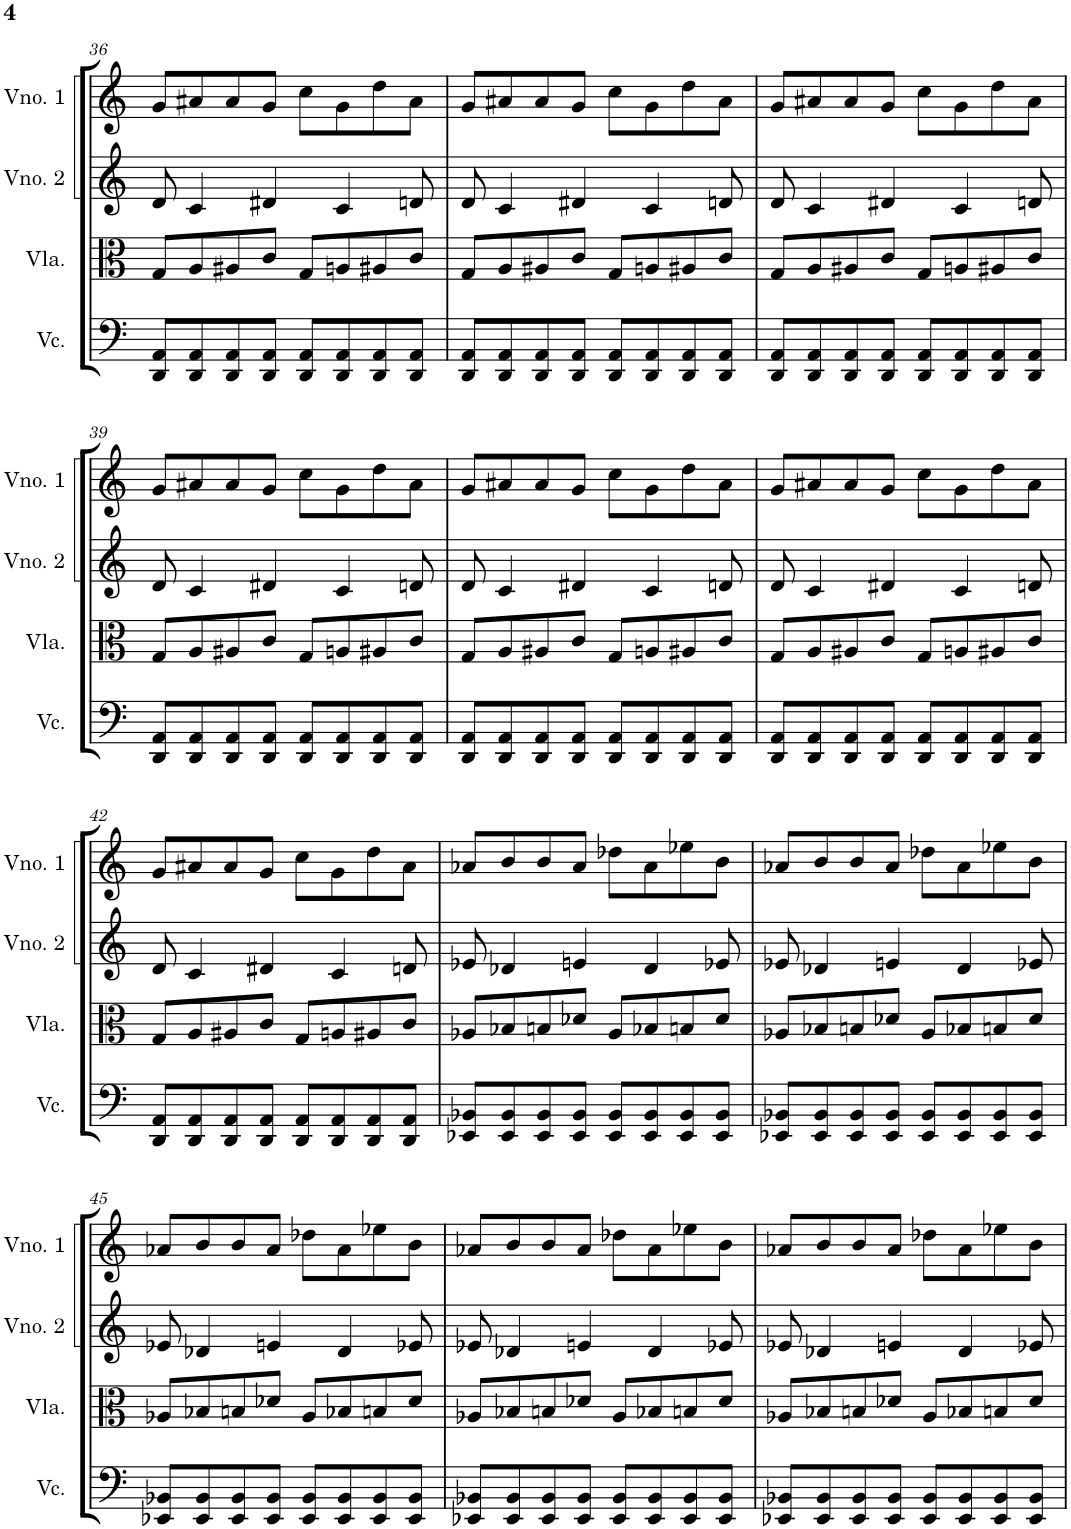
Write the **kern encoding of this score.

**kern	**kern	**kern	**kern
*part4	*part3	*part2	*part1
*staff4	*staff3	*staff2	*staff1
*I"Violoncelo	*I"Viola	*I"Violino 2	*I"Violino 1
*I'Vc.	*I'Vla.	*I'Vno. 2	*I'Vno. 1
!!LO:PB:g=z
*clefF4	*clefC3	*clefG2	*clefG2
*k[]	*k[]	*k[]	*k[]
*M4/4	*M4/4	*M4/4	*M4/4
=36	=36	=36	=36
8DD/ 8AA/L	8G/L	8d/	8g/L
8DD/ 8AA/	8A/	4c/	8a#X/
8DD/ 8AA/	8A#X/	.	8a#/
8DD/ 8AA/J	8c/J	4d#X/	8g/J
8DD/ 8AA/L	8G/L	.	8cc\L
8DD/ 8AA/	8An/	4c/	8g\
8DD/ 8AA/	8A#X/	.	8dd\
8DD/ 8AA/J	8c/J	8dn/	8a#\J
=37	=37	=37	=37
8DD/ 8AA/L	8G/L	8d/	8g/L
8DD/ 8AA/	8A/	4c/	8a#X/
8DD/ 8AA/	8A#X/	.	8a#/
8DD/ 8AA/J	8c/J	4d#X/	8g/J
8DD/ 8AA/L	8G/L	.	8cc\L
8DD/ 8AA/	8An/	4c/	8g\
8DD/ 8AA/	8A#X/	.	8dd\
8DD/ 8AA/J	8c/J	8dn/	8a#\J
=38	=38	=38	=38
8DD/ 8AA/L	8G/L	8d/	8g/L
8DD/ 8AA/	8A/	4c/	8a#X/
8DD/ 8AA/	8A#X/	.	8a#/
8DD/ 8AA/J	8c/J	4d#X/	8g/J
8DD/ 8AA/L	8G/L	.	8cc\L
8DD/ 8AA/	8An/	4c/	8g\
8DD/ 8AA/	8A#X/	.	8dd\
8DD/ 8AA/J	8c/J	8dn/	8a#\J
!!LO:LB:g=z
=39	=39	=39	=39
8DD/ 8AA/L	8G/L	8d/	8g/L
8DD/ 8AA/	8A/	4c/	8a#X/
8DD/ 8AA/	8A#X/	.	8a#/
8DD/ 8AA/J	8c/J	4d#X/	8g/J
8DD/ 8AA/L	8G/L	.	8cc\L
8DD/ 8AA/	8An/	4c/	8g\
8DD/ 8AA/	8A#X/	.	8dd\
8DD/ 8AA/J	8c/J	8dn/	8a#\J
=40	=40	=40	=40
8DD/ 8AA/L	8G/L	8d/	8g/L
8DD/ 8AA/	8A/	4c/	8a#X/
8DD/ 8AA/	8A#X/	.	8a#/
8DD/ 8AA/J	8c/J	4d#X/	8g/J
8DD/ 8AA/L	8G/L	.	8cc\L
8DD/ 8AA/	8An/	4c/	8g\
8DD/ 8AA/	8A#X/	.	8dd\
8DD/ 8AA/J	8c/J	8dn/	8a#\J
=41	=41	=41	=41
8DD/ 8AA/L	8G/L	8d/	8g/L
8DD/ 8AA/	8A/	4c/	8a#X/
8DD/ 8AA/	8A#X/	.	8a#/
8DD/ 8AA/J	8c/J	4d#X/	8g/J
8DD/ 8AA/L	8G/L	.	8cc\L
8DD/ 8AA/	8An/	4c/	8g\
8DD/ 8AA/	8A#X/	.	8dd\
8DD/ 8AA/J	8c/J	8dn/	8a#\J
!!LO:LB:g=z
=42	=42	=42	=42
8DD/ 8AA/L	8G/L	8d/	8g/L
8DD/ 8AA/	8A/	4c/	8a#X/
8DD/ 8AA/	8A#X/	.	8a#/
8DD/ 8AA/J	8c/J	4d#X/	8g/J
8DD/ 8AA/L	8G/L	.	8cc\L
8DD/ 8AA/	8An/	4c/	8g\
8DD/ 8AA/	8A#X/	.	8dd\
8DD/ 8AA/J	8c/J	8dn/	8a#\J
=43	=43	=43	=43
8EE-X/ 8BB-X/L	8A-X/L	8e-X/	8a-X/L
8EE-/ 8BB-/	8B-X/	4d-X/	8b/
8EE-/ 8BB-/	8Bn/	.	8b/
8EE-/ 8BB-/J	8d-X/J	4en/	8a-/J
8EE-/ 8BB-/L	8A-/L	.	8dd-X\L
8EE-/ 8BB-/	8B-X/	4d-/	8a-\
8EE-/ 8BB-/	8Bn/	.	8ee-X\
8EE-/ 8BB-/J	8d-/J	8e-X/	8b\J
=44	=44	=44	=44
8EE-X/ 8BB-X/L	8A-X/L	8e-X/	8a-X/L
8EE-/ 8BB-/	8B-X/	4d-X/	8b/
8EE-/ 8BB-/	8Bn/	.	8b/
8EE-/ 8BB-/J	8d-X/J	4en/	8a-/J
8EE-/ 8BB-/L	8A-/L	.	8dd-X\L
8EE-/ 8BB-/	8B-X/	4d-/	8a-\
8EE-/ 8BB-/	8Bn/	.	8ee-X\
8EE-/ 8BB-/J	8d-/J	8e-X/	8b\J
!!LO:LB:g=z
=45	=45	=45	=45
8EE-X/ 8BB-X/L	8A-X/L	8e-X/	8a-X/L
8EE-/ 8BB-/	8B-X/	4d-X/	8b/
8EE-/ 8BB-/	8Bn/	.	8b/
8EE-/ 8BB-/J	8d-X/J	4en/	8a-/J
8EE-/ 8BB-/L	8A-/L	.	8dd-X\L
8EE-/ 8BB-/	8B-X/	4d-/	8a-\
8EE-/ 8BB-/	8Bn/	.	8ee-X\
8EE-/ 8BB-/J	8d-/J	8e-X/	8b\J
=46	=46	=46	=46
8EE-X/ 8BB-X/L	8A-X/L	8e-X/	8a-X/L
8EE-/ 8BB-/	8B-X/	4d-X/	8b/
8EE-/ 8BB-/	8Bn/	.	8b/
8EE-/ 8BB-/J	8d-X/J	4en/	8a-/J
8EE-/ 8BB-/L	8A-/L	.	8dd-X\L
8EE-/ 8BB-/	8B-X/	4d-/	8a-\
8EE-/ 8BB-/	8Bn/	.	8ee-X\
8EE-/ 8BB-/J	8d-/J	8e-X/	8b\J
=47	=47	=47	=47
8EE-X/ 8BB-X/L	8A-X/L	8e-X/	8a-X/L
8EE-/ 8BB-/	8B-X/	4d-X/	8b/
8EE-/ 8BB-/	8Bn/	.	8b/
8EE-/ 8BB-/J	8d-X/J	4en/	8a-/J
8EE-/ 8BB-/L	8A-/L	.	8dd-X\L
8EE-/ 8BB-/	8B-X/	4d-/	8a-\
8EE-/ 8BB-/	8Bn/	.	8ee-X\
8EE-/ 8BB-/J	8d-/J	8e-X/	8b\J
=	=	=	=
*-	*-	*-	*-
